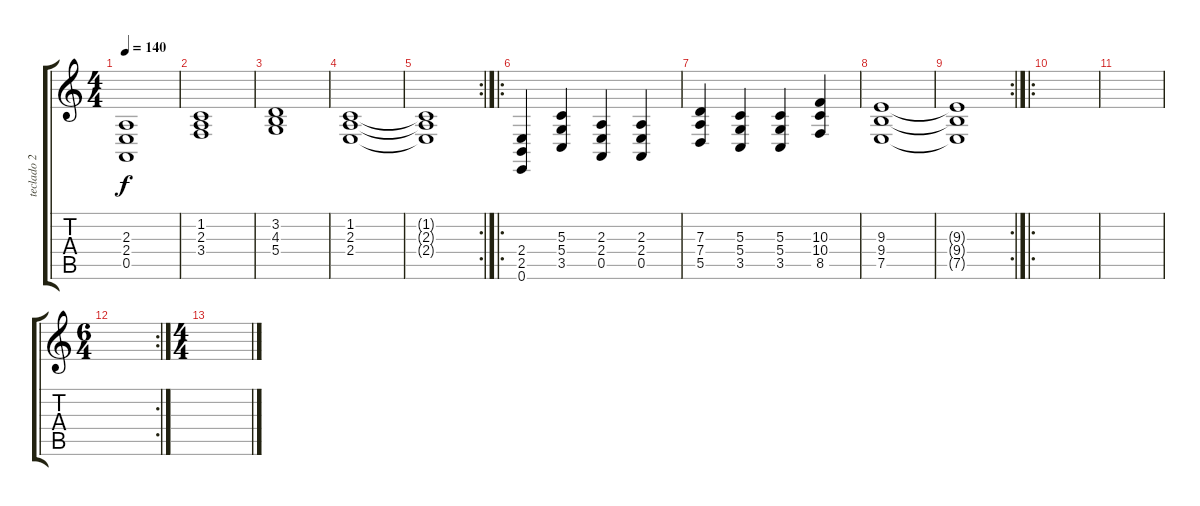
\track ("teclado 2" "teclado 2") {instrument stringensemble1}
\staff {score tabs}
\tuning (E4 B3 G3 D3 A2 E2) {hide}
\ts (4 4)
\tempo 140
\clef g2
\ks c
(2.3{t} 2.4{t} 0.5{t}).1{dy f} |
(1.2 2.3 3.4).1 |
(3.2 4.3 5.4).1 |
(1.2 2.3 2.4).1 |
\rc 2
(1.2{t} 2.3{t} 2.4{t}).1 |
\ro
(2.4 2.5 0.6).4 (5.3 5.4 3.5).4 (2.3 2.4 0.5).4 (2.3 2.4 0.5).4 |
(7.3 7.4 5.5).4 (5.3 5.4 3.5).4 (5.3 5.4 3.5).4 (10.3 10.4 8.5).4 |
(9.3 9.4 7.5).1 |
\rc 2
(9.3{t} 9.4{t} 7.5{t}).1 |
\ro
|
|
\rc 2
\ts (6 4)
|
\ts (4 4)
